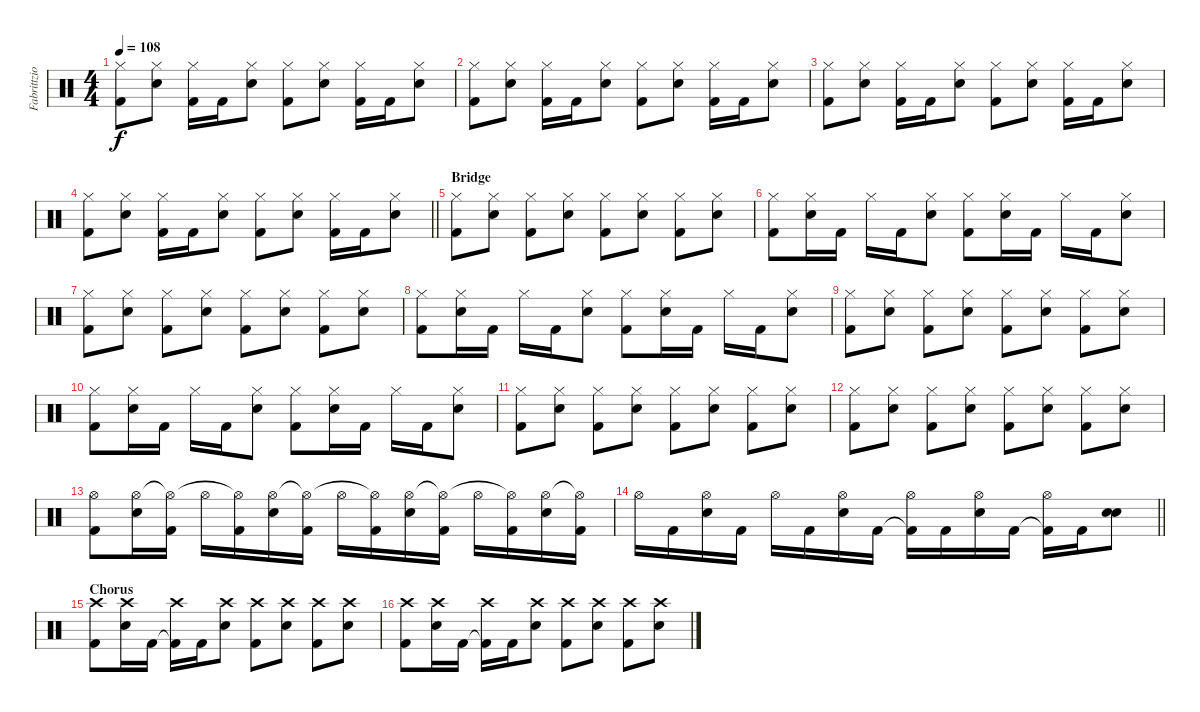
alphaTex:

\track ("Fabrittzio Moretti - Drums" "Fabrittzio") {instrument percussion}
\staff {score}
\articulation defaults
\ts (4 4)
\tempo 108
\clef neutral
\ks c
("Kick (hit) 2" "Hi-Hat (closed)").8{dy f} ("Electric Snare (hit)" "Hi-Hat (closed)").8 ("Kick (hit) 2" "Hi-Hat (closed)").16 "Kick (hit) 2".16 ("Electric Snare (hit)" "Hi-Hat (closed)").8 ("Kick (hit) 2" "Hi-Hat (closed)").8 ("Electric Snare (hit)" "Hi-Hat (closed)").8 ("Kick (hit) 2" "Hi-Hat (closed)").16 "Kick (hit) 2".16 ("Electric Snare (hit)" "Hi-Hat (closed)").8 |
("Kick (hit) 2" "Hi-Hat (closed)").8 ("Electric Snare (hit)" "Hi-Hat (closed)").8 ("Kick (hit) 2" "Hi-Hat (closed)").16 "Kick (hit) 2".16 ("Electric Snare (hit)" "Hi-Hat (closed)").8 ("Kick (hit) 2" "Hi-Hat (closed)").8 ("Electric Snare (hit)" "Hi-Hat (closed)").8 ("Kick (hit) 2" "Hi-Hat (closed)").16 "Kick (hit) 2".16 ("Electric Snare (hit)" "Hi-Hat (closed)").8 |
("Kick (hit) 2" "Hi-Hat (closed)").8 ("Electric Snare (hit)" "Hi-Hat (closed)").8 ("Kick (hit) 2" "Hi-Hat (closed)").16 "Kick (hit) 2".16 ("Electric Snare (hit)" "Hi-Hat (closed)").8 ("Kick (hit) 2" "Hi-Hat (closed)").8 ("Electric Snare (hit)" "Hi-Hat (closed)").8 ("Kick (hit) 2" "Hi-Hat (closed)").16 "Kick (hit) 2".16 ("Electric Snare (hit)" "Hi-Hat (closed)").8 |
\barLineRight lightlight
("Kick (hit) 2" "Hi-Hat (closed)").8 ("Electric Snare (hit)" "Hi-Hat (closed)").8 ("Kick (hit) 2" "Hi-Hat (closed)").16 "Kick (hit) 2".16 ("Electric Snare (hit)" "Hi-Hat (closed)").8 ("Kick (hit) 2" "Hi-Hat (closed)").8 ("Electric Snare (hit)" "Hi-Hat (closed)").8 ("Kick (hit) 2" "Hi-Hat (closed)").16 "Kick (hit) 2".16 ("Electric Snare (hit)" "Hi-Hat (closed)").8 |
\section ("" "Bridge")
("Kick (hit) 2" "Hi-Hat (closed)").8 ("Electric Snare (hit)" "Hi-Hat (closed)").8 ("Kick (hit) 2" "Hi-Hat (closed)").8 ("Electric Snare (hit)" "Hi-Hat (closed)").8 ("Kick (hit) 2" "Hi-Hat (closed)").8 ("Electric Snare (hit)" "Hi-Hat (closed)").8 ("Kick (hit) 2" "Hi-Hat (closed)").8 ("Electric Snare (hit)" "Hi-Hat (closed)").8 |
("Kick (hit) 2" "Hi-Hat (closed)").8 ("Electric Snare (hit)" "Hi-Hat (closed)").16 "Kick (hit) 2".16 "Hi-Hat (closed)".16 "Kick (hit) 2".16 ("Electric Snare (hit)" "Hi-Hat (closed)").8 ("Kick (hit) 2" "Hi-Hat (closed)").8 ("Electric Snare (hit)" "Hi-Hat (closed)").16 "Kick (hit) 2".16 "Hi-Hat (closed)".16 "Kick (hit) 2".16 ("Electric Snare (hit)" "Hi-Hat (closed)").8 |
("Kick (hit) 2" "Hi-Hat (closed)").8 ("Electric Snare (hit)" "Hi-Hat (closed)").8 ("Kick (hit) 2" "Hi-Hat (closed)").8 ("Electric Snare (hit)" "Hi-Hat (closed)").8 ("Kick (hit) 2" "Hi-Hat (closed)").8 ("Electric Snare (hit)" "Hi-Hat (closed)").8 ("Kick (hit) 2" "Hi-Hat (closed)").8 ("Electric Snare (hit)" "Hi-Hat (closed)").8 |
("Kick (hit) 2" "Hi-Hat (closed)").8 ("Electric Snare (hit)" "Hi-Hat (closed)").16 "Kick (hit) 2".16 "Hi-Hat (closed)".16 "Kick (hit) 2".16 ("Electric Snare (hit)" "Hi-Hat (closed)").8 ("Kick (hit) 2" "Hi-Hat (closed)").8 ("Electric Snare (hit)" "Hi-Hat (closed)").16 "Kick (hit) 2".16 "Hi-Hat (closed)".16 "Kick (hit) 2".16 ("Electric Snare (hit)" "Hi-Hat (closed)").8 |
("Kick (hit) 2" "Hi-Hat (closed)").8 ("Electric Snare (hit)" "Hi-Hat (closed)").8 ("Kick (hit) 2" "Hi-Hat (closed)").8 ("Electric Snare (hit)" "Hi-Hat (closed)").8 ("Kick (hit) 2" "Hi-Hat (closed)").8 ("Electric Snare (hit)" "Hi-Hat (closed)").8 ("Kick (hit) 2" "Hi-Hat (closed)").8 ("Electric Snare (hit)" "Hi-Hat (closed)").8 |
("Kick (hit) 2" "Hi-Hat (closed)").8 ("Electric Snare (hit)" "Hi-Hat (closed)").16 "Kick (hit) 2".16 "Hi-Hat (closed)".16 "Kick (hit) 2".16 ("Electric Snare (hit)" "Hi-Hat (closed)").8 ("Kick (hit) 2" "Hi-Hat (closed)").8 ("Electric Snare (hit)" "Hi-Hat (closed)").16 "Kick (hit) 2".16 "Hi-Hat (closed)".16 "Kick (hit) 2".16 ("Electric Snare (hit)" "Hi-Hat (closed)").8 |
("Kick (hit) 2" "Hi-Hat (closed)").8 ("Electric Snare (hit)" "Hi-Hat (closed)").8 ("Kick (hit) 2" "Hi-Hat (closed)").8 ("Electric Snare (hit)" "Hi-Hat (closed)").8 ("Kick (hit) 2" "Hi-Hat (closed)").8 ("Electric Snare (hit)" "Hi-Hat (closed)").8 ("Kick (hit) 2" "Hi-Hat (closed)").8 ("Electric Snare (hit)" "Hi-Hat (closed)").8 |
("Kick (hit) 2" "Hi-Hat (closed)").8 ("Electric Snare (hit)" "Hi-Hat (closed)").8 ("Kick (hit) 2" "Hi-Hat (closed)").8 ("Electric Snare (hit)" "Hi-Hat (closed)").8 ("Kick (hit) 2" "Hi-Hat (closed)").8 ("Electric Snare (hit)" "Hi-Hat (closed)").8 ("Kick (hit) 2" "Hi-Hat (closed)").8 ("Electric Snare (hit)" "Hi-Hat (closed)").8 |
("Kick (hit) 2" "Hi-Hat (open)").8 ("Electric Snare (hit)" "Hi-Hat (open)").16 ("Kick (hit) 2" "Hi-Hat (open)"{t}).16 "Hi-Hat (open)".16 ("Kick (hit) 2" "Hi-Hat (open)"{t}).16 ("Electric Snare (hit)" "Hi-Hat (open)").16 ("Kick (hit) 2" "Hi-Hat (open)"{t}).16 "Hi-Hat (open)".16 ("Kick (hit) 2" "Hi-Hat (open)"{t}).16 ("Electric Snare (hit)" "Hi-Hat (open)").16 ("Kick (hit) 2" "Hi-Hat (open)"{t}).16 "Hi-Hat (open)".16 ("Kick (hit) 2" "Hi-Hat (open)"{t}).16 ("Electric Snare (hit)" "Hi-Hat (open)").16 ("Kick (hit) 2" "Hi-Hat (open)"{t}).16 |
\barLineRight lightlight "Hi-Hat (open)".16 "Kick (hit) 2".16
("Electric Snare (hit)" "Hi-Hat (open)").16 "Kick (hit) 2".16 "Hi-Hat (open)".16 "Kick (hit) 2".16 ("Electric Snare (hit)" "Hi-Hat (open)").16 "Kick (hit) 2".16 ("Kick (hit) 2"{t} "Hi-Hat (open)").16 "Kick (hit) 2".16 ("Electric Snare (hit)" "Hi-Hat (open)").16 "Kick (hit) 2".16 ("Kick (hit) 2"{t} "Hi-Hat (open)").16 "Kick (hit) 2".16 ("Electric Snare (hit)" "Electric Snare (hit)").8 |
\section ("" "Chorus")
("Kick (hit) 2" "Crash high (hit)").8 ("Electric Snare (hit)" "Crash high (hit)").16 "Kick (hit) 2".16 ("Kick (hit) 2"{t} "Crash high (hit)").16 "Kick (hit) 2".16 ("Electric Snare (hit)" "Crash high (hit)").8 ("Kick (hit) 2" "Crash high (hit)").8 ("Electric Snare (hit)" "Crash high (hit)").8 ("Kick (hit) 2" "Crash high (hit)").8 ("Electric Snare (hit)" "Crash high (hit)").8 |
("Kick (hit) 2" "Crash high (hit)").8 ("Electric Snare (hit)" "Crash high (hit)").16 "Kick (hit) 2".16 ("Kick (hit) 2"{t} "Crash high (hit)").16 "Kick (hit) 2".16 ("Electric Snare (hit)" "Crash high (hit)").8 ("Kick (hit) 2" "Crash high (hit)").8 ("Electric Snare (hit)" "Crash high (hit)").8 ("Kick (hit) 2" "Crash high (hit)").8 ("Electric Snare (hit)" "Crash high (hit)").8
